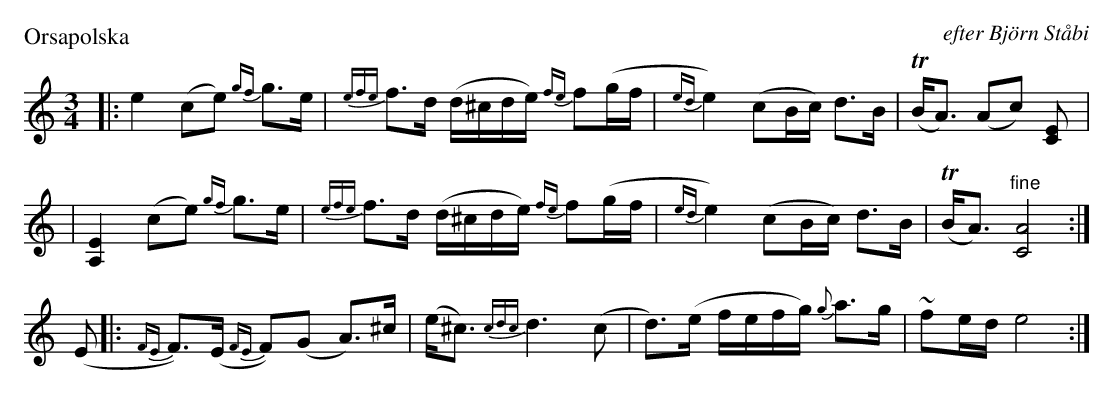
X:1
P: Orsapolska
O: efter Bj\"orn St\aabi
M: 3/4
L: 1/8
K: Am
|: e2 (ce) {gf}g>e | {efe}f>d  (d/^c/d/e/) {fe}f(g/f/ \
| {ed}e2) (cB/c/) d>B | (TB<A) (Ac) [E2C] |
| [E2A,2] (ce) {gf}g>e | {efe}f>d  (d/^c/d/e/) {fe}f(g/f/ \
| {ed}e2) (cB/c/) d>B | (TB<A) "fine"[A4C4] :|
(E |: {FE}F>)(E {FE}F)(G A>)^c | (e<^c) {cdc}d3 (c \
| d>)(e f/e/f/g/) {g}a>g | ~fe/d/ e4 :|
